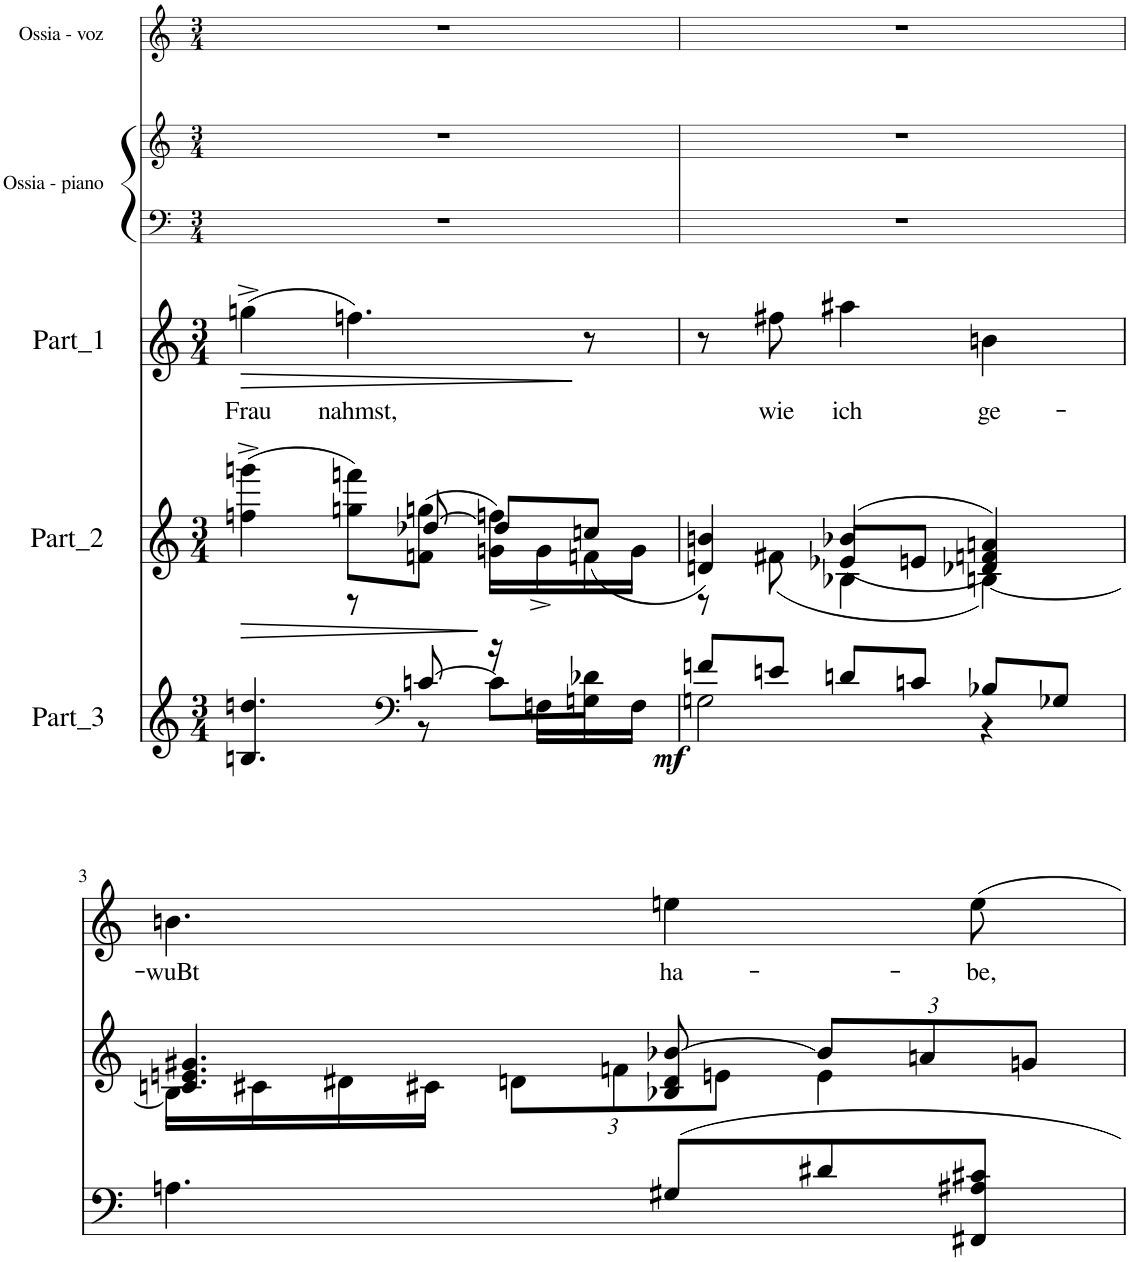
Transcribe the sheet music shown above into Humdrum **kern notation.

**kern	**dynam	**kern	**dynam	**kern	**text	**dynam	**kern	**kern	**kern
*part5	*part5	*part4	*part4	*part3	*part3	*part3	*part2	*part2	*part1
*staff6	*staff6	*staff5	*staff5	*staff4	*staff4	*staff4	*staff3	*staff2	*staff1
*	*	*	*	*	*	*	*I"Ossia - piano	*	*I"Ossia - voz
*	*	*	*	*	*	*	*I'Ossia	*	*I'Ossia
*	*	*	*	*	*	*	*stria5	*stria5	*stria5
*clefG2	*	*clefG2	*	*clefG2	*	*	*clefF4	*clefG2	*clefG2
*k[]	*	*k[]	*	*k[]	*	*	*k[]	*k[]	*k[]
*M3/4	*	*M3/4	*	*M3/4	*	*	*M3/4	*M3/4	*M3/4
=1	=1	=1	=1	=1	=1	=1	=1	=1	=1
*^	*	*	*	*	*	*	*	*	*
!	!	!	!	!LO:HP:b	!	!LO:LY:b	!LO:HP:b	!	!	!
*	*	*	*^	*	*	*	*	*	*	*
4.Bn/ 4.ddn/	4.ryy	.	(4ffn\^ 4gggn\^	4ryy	>	(4ggn^\	Frau	>	2.r	2.r	2.r
!	!	!	!	!	!	!	!LO:LY:b	!	!	!	!
.	.	.	8ggn\ 8fffn\L)	8r	.	4.ffn\)	nahmst,	.	.	.	.
*clefF4	*	*	*	*	*	*	*	*	*	*	*
[8cn/	8r	.	(8fn\ 8ggn\J	[8dd-X/	.	.	.	.	.	.	.
16r	8c\L]	.	16gn\ 16ffn\LL)	8dd-/L]	]	.	.	.	.	.	.
16Fn\LL	.	.	16g^\	.	.	.	.	.	.	.	.
16Gn\	8d-X\J	.	16fn\	(8ccn/J	.	8r	.	]	.	.	.
!	!	!LO:DY:b	!	!	!	!	!	!	!	!	!
16F\JJ	.	mf	16g\JJ	.	.	.	.	.	.	.	.
=2	=2	=2	=2	=2	=2	=2	=2	=2	=2	=2	=2
*	*	*	*	*^	*	*	*	*	*	*	*
8fn/L	2Gn\	.	4dn/ 4bn/)	4ryy	8r	.	8r	.	.	2.r	2.r	2.r
!	!	!	!	!	!	!	!	!LO:LY:b	!	!	!	!
8en/J	.	.	.	.	8f#X\	.	8ff#X\	wie	.	.	.	.
!	!	!	!	!	!	!	!	!LO:LY:b	!	!	!	!
8dn/L	.	.	(4b-X/	(8e-X/L	4B-X\	.	4aa#X\	ich	.	.	.	.
8cn/J	.	.	.	8en/J	.	.	.	.	.	.	.	.
!	!	!	!	!	!	!	!	!LO:LY:b	!	!	!	!
8B-X/L	4r	.	(4d-X/ 4fn/ 4an/)	4ryy	[4Bn\)	.	4bn\	ge-	.	.	.	.
8G-X/J	.	.	.	.	.	.	.	.	.	.	.	.
*v	*v	*	*	*	*	*	*	*	*	*	*	*
*	*	*	*v	*v	*	*	*	*	*	*	*
!!LO:LB:g=z
=3	=3	=3	=3	=3	=3	=3	=3	=3	=3	=3
!	!	!	!	!	!	!LO:LY:b	!	!	!	!
4.An\	.	4.cn/ 4.en/ 4.g#X/	16B\LL]	.	4.bn\	-wuBt	.	2.r	2.r	2.r
.	.	.	16c#X\	.	.	.	.	.	.	.
.	.	.	16d#X\	.	.	.	.	.	.	.
.	.	.	16c#X\JJ	.	.	.	.	.	.	.
*	*	*	*Xbrackettup	*	*	*	*	*	*	*
.	.	.	12dn\L	.	.	.	.	.	.	.
.	.	.	12fn\	.	.	.	.	.	.	.
!	!	!	!	!	!	!LO:LY:b	!	!	!	!
8G#X/L	.	8B-X/ 8d/ [8b-X/	.	.	4een\	ha-	.	.	.	.
.	.	.	12en\J	.	.	.	.	.	.	.
8d#X/	.	12b-/L]	4e\	.	.	.	.	.	.	.
.	.	12an/	.	.	.	.	.	.	.	.
!	!	!	!	!	!	!LO:LY:b	!	!	!	!
8FF#X/ 8A#X/ 8c#X/J	.	.	.	.	8ee\	-be,	.	.	.	.
.	.	12gn/J	.	.	.	.	.	.	.	.
*	*	*v	*v	*	*	*	*	*	*	*
=	=	=	=	=	=	=	=	=	=
*-	*-	*-	*-	*-	*-	*-	*-	*-	*-
